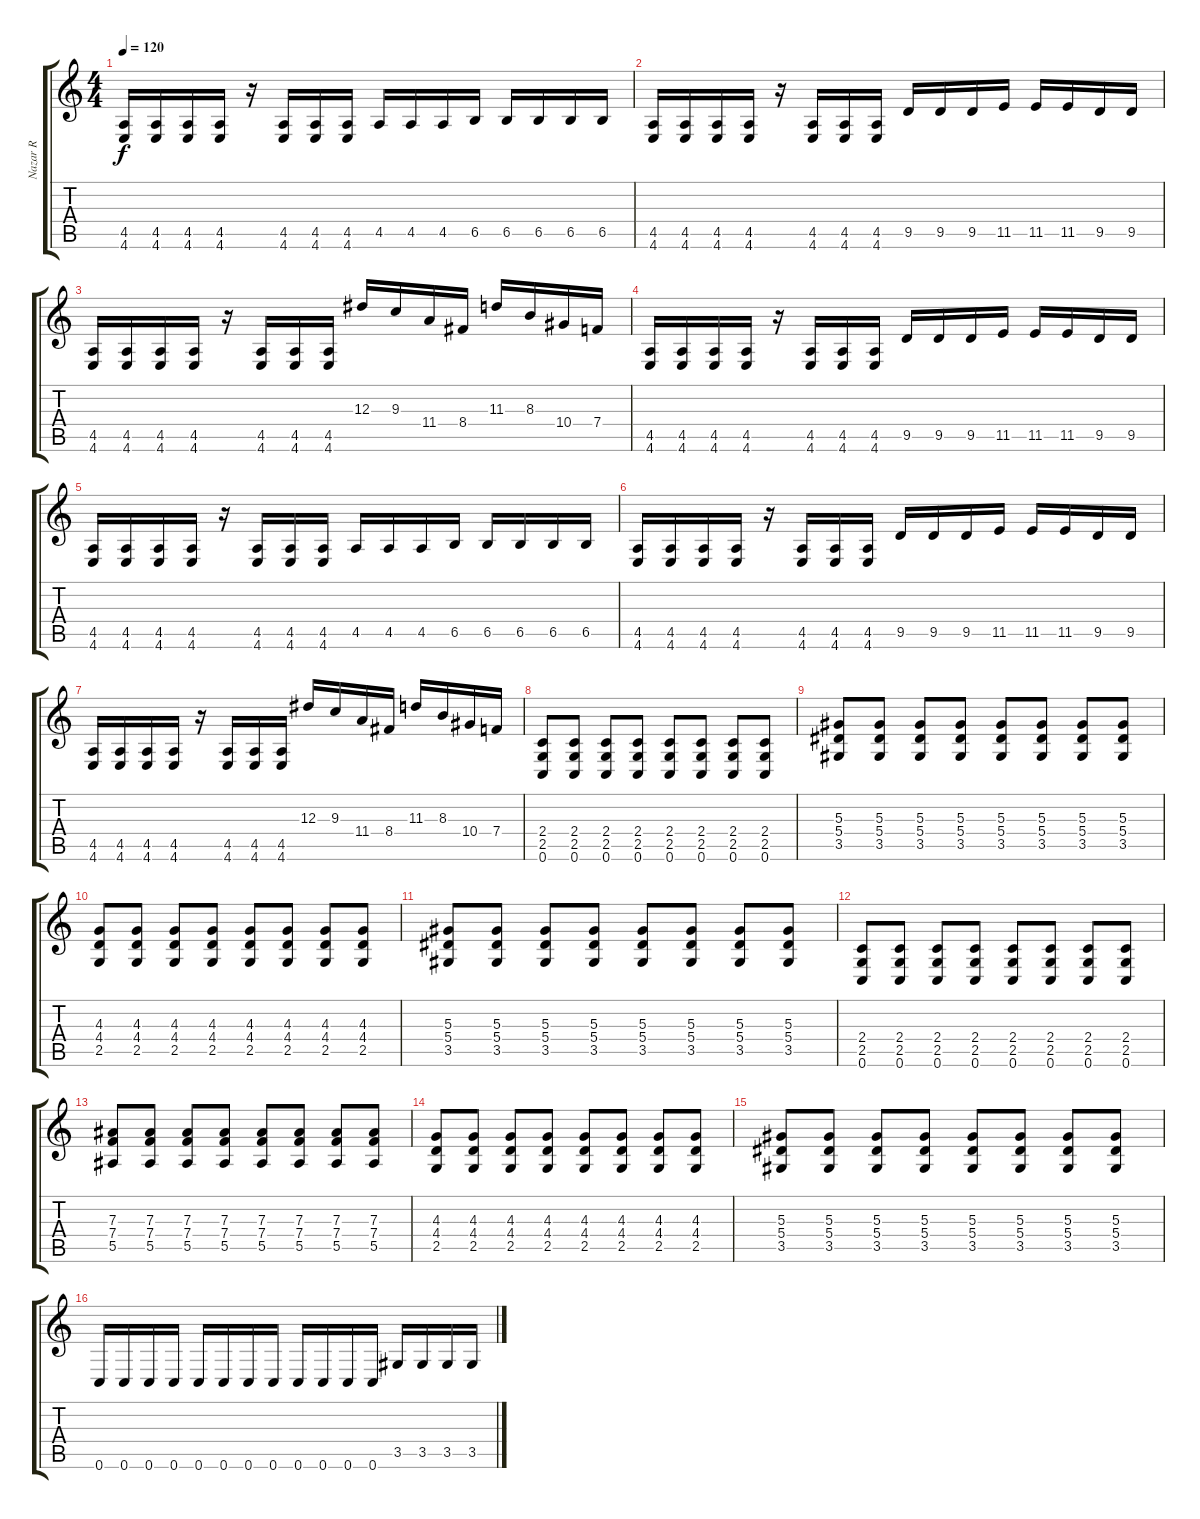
\track ("Nazar R" "Nazar R") {instrument distortionguitar}
\staff {score tabs}
\tuning (C4 G3 Eb3 Bb2 F2 C2) {hide}
\ts (4 4)
\tempo 120
\clef g2
\ks c
(4.5 4.6).16{dy f} (4.5 4.6).16 (4.5 4.6).16 (4.5 4.6).16 r.16 (4.5 4.6).16 (4.5 4.6).16 (4.5 4.6).16 4.5.16 4.5.16 4.5.16 6.5.16 6.5.16 6.5.16 6.5.16 6.5.16 |
(4.5 4.6).16 (4.5 4.6).16 (4.5 4.6).16 (4.5 4.6).16 r.16 (4.5 4.6).16 (4.5 4.6).16 (4.5 4.6).16 9.5.16 9.5.16 9.5.16 11.5.16 11.5.16 11.5.16 9.5.16 9.5.16 |
(4.5 4.6).16 (4.5 4.6).16 (4.5 4.6).16 (4.5 4.6).16 r.16 (4.5 4.6).16 (4.5 4.6).16 (4.5 4.6).16 12.3.16 9.3.16 11.4.16 8.4.16 11.3.16 8.3.16 10.4.16 7.4.16 |
(4.5 4.6).16 (4.5 4.6).16 (4.5 4.6).16 (4.5 4.6).16 r.16 (4.5 4.6).16 (4.5 4.6).16 (4.5 4.6).16 9.5.16 9.5.16 9.5.16 11.5.16 11.5.16 11.5.16 9.5.16 9.5.16 |
(4.5 4.6).16 (4.5 4.6).16 (4.5 4.6).16 (4.5 4.6).16 r.16 (4.5 4.6).16 (4.5 4.6).16 (4.5 4.6).16 4.5.16 4.5.16 4.5.16 6.5.16 6.5.16 6.5.16 6.5.16 6.5.16 |
(4.5 4.6).16 (4.5 4.6).16 (4.5 4.6).16 (4.5 4.6).16 r.16 (4.5 4.6).16 (4.5 4.6).16 (4.5 4.6).16 9.5.16 9.5.16 9.5.16 11.5.16 11.5.16 11.5.16 9.5.16 9.5.16 |
(4.5 4.6).16 (4.5 4.6).16 (4.5 4.6).16 (4.5 4.6).16 r.16 (4.5 4.6).16 (4.5 4.6).16 (4.5 4.6).16 12.3.16 9.3.16 11.4.16 8.4.16 11.3.16 8.3.16 10.4.16 7.4.16 |
(2.4 2.5 0.6).8 (2.4 2.5 0.6).8 (2.4 2.5 0.6).8 (2.4 2.5 0.6).8 (2.4 2.5 0.6).8 (2.4 2.5 0.6).8 (2.4 2.5 0.6).8 (2.4 2.5 0.6).8 |
(5.3 5.4 3.5).8 (5.3 5.4 3.5).8 (5.3 5.4 3.5).8 (5.3 5.4 3.5).8 (5.3 5.4 3.5).8 (5.3 5.4 3.5).8 (5.3 5.4 3.5).8 (5.3 5.4 3.5).8 |
(4.3 4.4 2.5).8 (4.3 4.4 2.5).8 (4.3 4.4 2.5).8 (4.3 4.4 2.5).8 (4.3 4.4 2.5).8 (4.3 4.4 2.5).8 (4.3 4.4 2.5).8 (4.3 4.4 2.5).8 |
(5.3 5.4 3.5).8 (5.3 5.4 3.5).8 (5.3 5.4 3.5).8 (5.3 5.4 3.5).8 (5.3 5.4 3.5).8 (5.3 5.4 3.5).8 (5.3 5.4 3.5).8 (5.3 5.4 3.5).8 |
(2.4 2.5 0.6).8 (2.4 2.5 0.6).8 (2.4 2.5 0.6).8 (2.4 2.5 0.6).8 (2.4 2.5 0.6).8 (2.4 2.5 0.6).8 (2.4 2.5 0.6).8 (2.4 2.5 0.6).8 |
(7.3 7.4 5.5).8 (7.3 7.4 5.5).8 (7.3 7.4 5.5).8 (7.3 7.4 5.5).8 (7.3 7.4 5.5).8 (7.3 7.4 5.5).8 (7.3 7.4 5.5).8 (7.3 7.4 5.5).8 |
(4.3 4.4 2.5).8 (4.3 4.4 2.5).8 (4.3 4.4 2.5).8 (4.3 4.4 2.5).8 (4.3 4.4 2.5).8 (4.3 4.4 2.5).8 (4.3 4.4 2.5).8 (4.3 4.4 2.5).8 |
(5.3 5.4 3.5).8 (5.3 5.4 3.5).8 (5.3 5.4 3.5).8 (5.3 5.4 3.5).8 (5.3 5.4 3.5).8 (5.3 5.4 3.5).8 (5.3 5.4 3.5).8 (5.3 5.4 3.5).8 |
0.6.16 0.6.16 0.6.16 0.6.16 0.6.16 0.6.16 0.6.16 0.6.16 0.6.16 0.6.16 0.6.16 0.6.16 3.5.16 3.5.16 3.5.16 3.5.16
